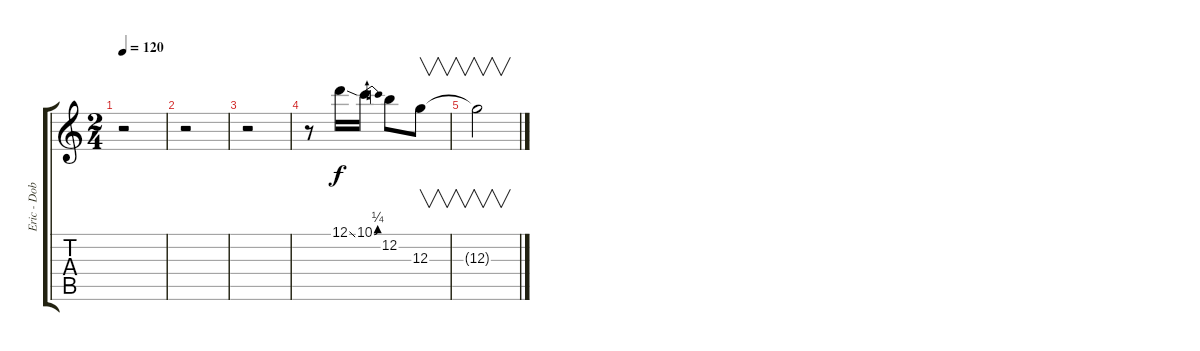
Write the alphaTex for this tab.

\track ("Eric - Dobro" "Eric - Dob") {instrument acousticguitarsteel}
\staff {score tabs}
\tuning (D4 B3 G3 D3 G2 D2) {hide}
\ts (2 4)
\tempo 120
\clef g2
\ks c
r.2{dy f} |
r.2 |
r.2 |
r.8 12.1{ss}.16 10.1{be (bend 0 0 60 1)}.16 12.2.8 12.3.8{v} |
12.3{t}.2{v}
